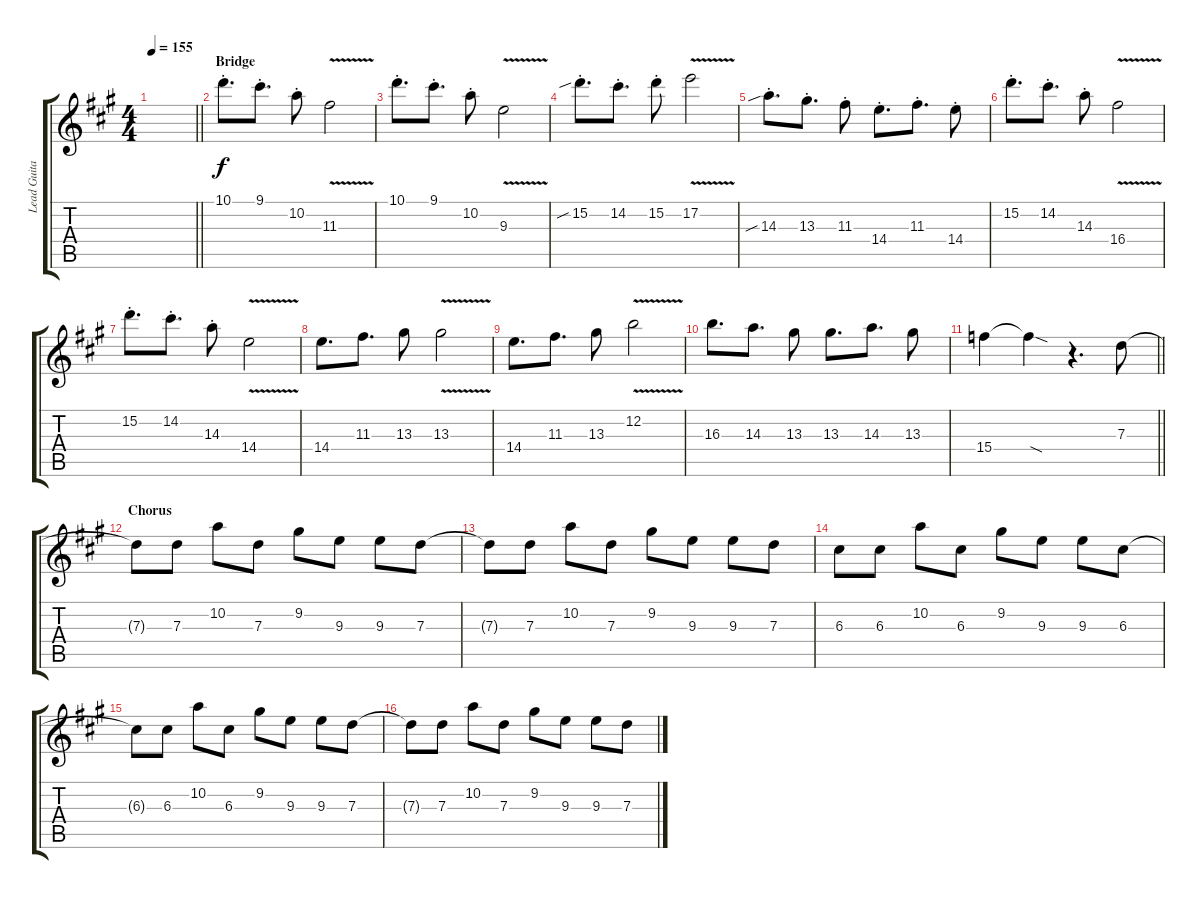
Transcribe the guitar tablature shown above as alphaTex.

\track ("Lead Guitar2" "Lead Guita") {instrument distortionguitar}
\staff {score tabs}
\tuning (E4 B3 G3 D3 A2 E2) {hide}
\ts (4 4)
\tempo 155
\clef g2
\barLineRight lightlight
\ks a
|
\section ("" "Bridge")
10.1{st}.8{d} 9.1{st}.8{d} 10.2{st}.8 11.3{v}.2 |
10.1{st}.8{d} 9.1{st}.8{d} 10.2{st}.8 9.3{v}.2 |
15.2{sib st}.8{d} 14.2{st}.8{d} 15.2{st}.8 17.2{v}.2 |
14.3{sib st}.8{d} 13.3{st}.8{d} 11.3{st}.8 14.4{st}.8{d} 11.3{st}.8{d} 14.4{st}.8 |
15.2{st}.8{d} 14.2{st}.8{d} 14.3{st}.8 16.4{v}.2 |
15.2{st}.8{d} 14.2{st}.8{d} 14.3{st}.8 14.4{v}.2 |
14.4.8{d} 11.3.8{d} 13.3.8 13.3{v}.2 |
14.4.8{d} 11.3.8{d} 13.3.8 12.2{v}.2 |
16.3.8{d} 14.3.8{d} 13.3.8 13.3.8{d} 14.3.8{d} 13.3.8 |
\barLineRight lightlight
15.4.4 15.4{sod t}.4 r.4{d} 7.3.8 |
\section ("" "Chorus")
7.3{t}.8 7.3.8 10.2.8 7.3.8 9.2.8 9.3.8 9.3.8 7.3.8 |
7.3{t}.8 7.3.8 10.2.8 7.3.8 9.2.8 9.3.8 9.3.8 7.3.8 |
6.3.8 6.3.8 10.2.8 6.3.8 9.2.8 9.3.8 9.3.8 6.3.8 |
6.3{t}.8 6.3.8 10.2.8 6.3.8 9.2.8 9.3.8 9.3.8 7.3.8 |
7.3{t}.8 7.3.8 10.2.8 7.3.8 9.2.8 9.3.8 9.3.8 7.3.8
